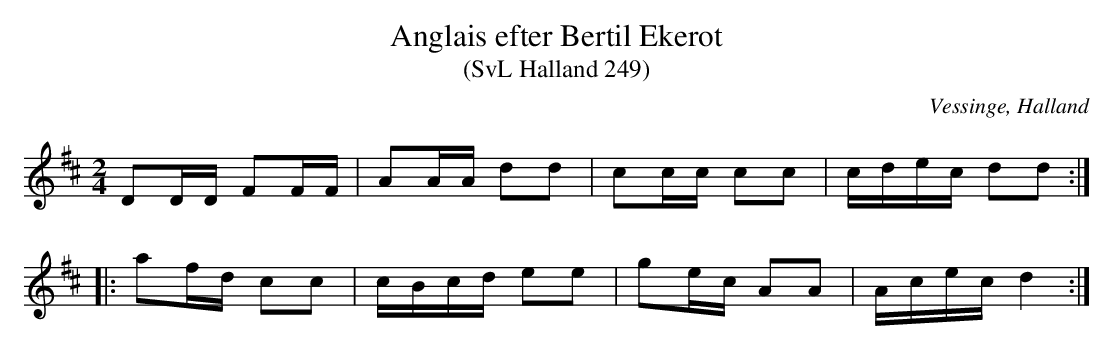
X:1
T:Anglais efter Bertil Ekerot
T:(SvL Halland 249)
O:Vessinge, Halland
M:2/4
L:1/8
K:D
DD/D/ FF/F/|AA/A/ dd|cc/c/ cc|c/d/e/c/ dd:|
|:af/d/ cc|c/B/c/d/ ee|ge/c/ AA|A/c/e/c/ d2:|
